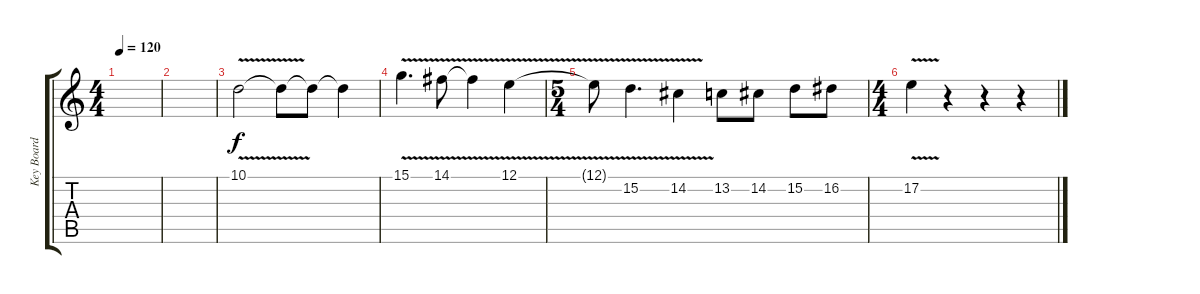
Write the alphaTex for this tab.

\track ("Key Board" "Key Board") {instrument lead1square}
\staff {score tabs}
\tuning (E4 B3 G3 D3 A2 D2) {hide}
\ts (4 4)
\tempo 120
\clef g2
\ks c
|
|
10.1{v}.2 10.1{t}.8 10.1{t}.8 10.1{t}.4 |
15.1{v}.4{d} 14.1{v}.8 14.1{t}.4 12.1{v}.4 |
\ts (5 4)
12.1{t}.8 15.2{v}.4{d} 14.2{v}.4 13.2.8 14.2.8 15.2.8 16.2.8 |
\ts (4 4)
17.2{v}.4 r.4 r.4 r.4
